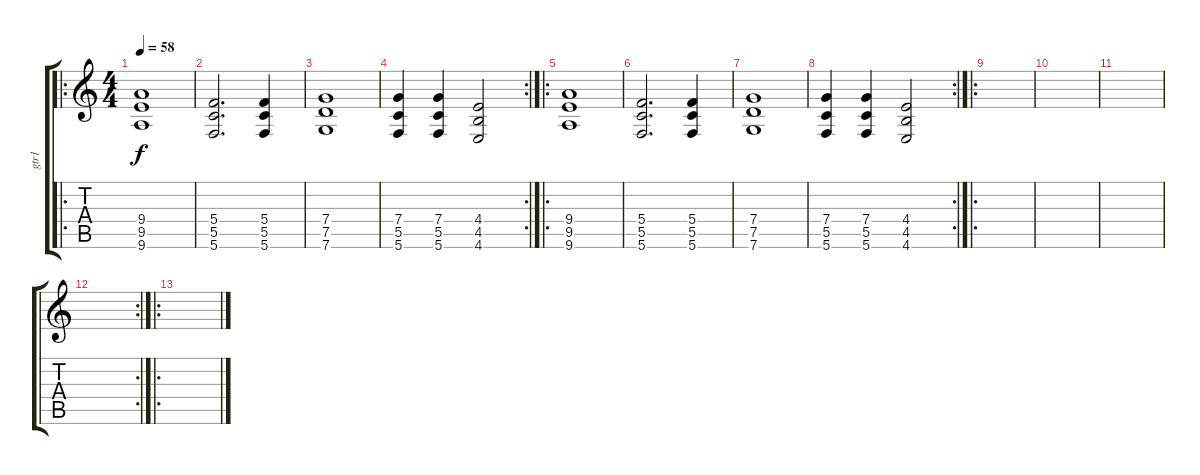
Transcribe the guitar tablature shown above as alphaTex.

\track ("gtr1" "gtr1") {instrument distortionguitar}
\staff {score tabs}
\tuning (D4 A3 F3 C3 G2 C2) {hide}
\ro
\ts (4 4)
\tempo 58
\clef g2
\ks c
(9.4 9.5 9.6).1{dy f} |
(5.4 5.5 5.6).2{d} (5.4 5.5 5.6).4 |
(7.4 7.5 7.6).1 |
\rc 2
(7.4 5.5 5.6).4 (7.4 5.5 5.6).4 (4.4 4.5 4.6).2 |
\ro
(9.4 9.5 9.6).1 |
(5.4 5.5 5.6).2{d} (5.4 5.5 5.6).4 |
(7.4 7.5 7.6).1 |
\rc 2
(7.4 5.5 5.6).4 (7.4 5.5 5.6).4 (4.4 4.5 4.6).2 |
\ro
|
|
|
\rc 2
|
\ro
